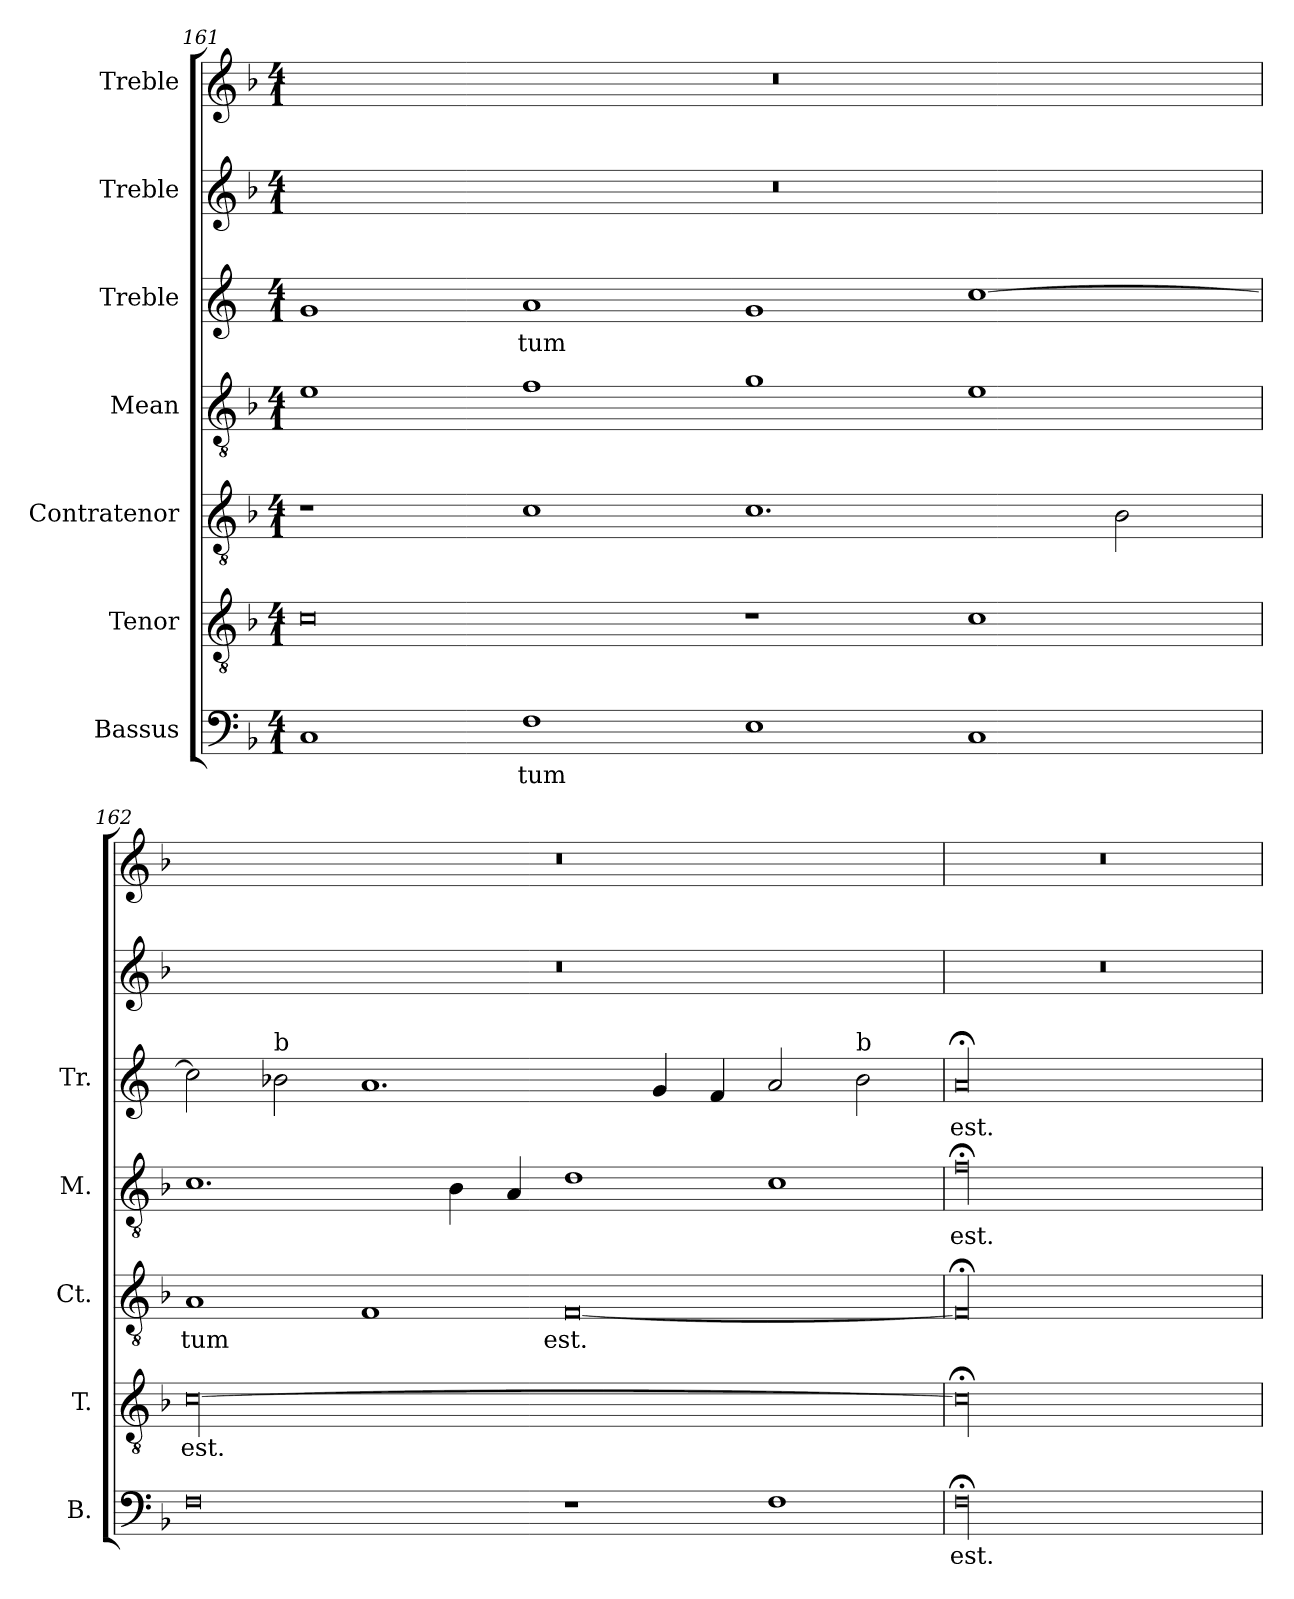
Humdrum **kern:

**kern	**text	**kern	**text	**kern	**text	**kern	**text	**kern	**text	**kern	**kern
*part7	*part7	*part6	*part6	*part5	*part5	*part4	*part4	*part3	*part3	*part2	*part1
*staff7	*staff7	*staff6	*staff6	*staff5	*staff5	*staff4	*staff4	*staff3	*staff3	*staff2	*staff1
*I"Bassus	*	*I"Tenor	*	*I"Contratenor	*	*I"Mean	*	*I"Treble	*	*I"Treble	*I"Treble
*I'B.	*	*I'T.	*	*I'Ct.	*	*I'M.	*	*I'Tr.	*	*	*
!!LO:PB:g=z
*clefF4	*	*clefGv2	*	*clefGv2	*	*clefGv2	*	*clefG2	*	*clefG2	*clefG2
*	*	*ITrd7c12	*	*ITrd7c12	*	*ITrd7c12	*	*	*	*	*
*k[b-]	*	*k[b-]	*	*k[b-]	*	*k[b-]	*	*k[]	*	*k[b-]	*k[b-]
*F:	*	*F:	*	*F:	*	*F:	*	*	*	*F:	*F:
*M4/1	*	*M4/1	*	*M4/1	*	*M4/1	*	*M4/1	*	*M4/1	*M4/1
=161	=161	=161	=161	=161	=161	=161	=161	=161	=161	=161	=161
!	!	!	!	!	!	!	!	!	!	!LO:N:vis=1	!LO:N:vis=1
1Ci	.	0Ci	.	1r	.	1Ei	.	1gi	.	00r	00r
!	!LO:LY:b:color=#000000	!	!	!	!	!	!	!	!	!	!
!	!	!	!	!	!	!	!	!	!LO:LY:b:color=#000000	!	!
1Fi	-tum	.	.	1Ci	.	1Fi	.	1ai	-tum	.	.
1Ei	.	1r	.	1.Ci	.	1Gi	.	1gi	.	.	.
1Ci	.	1Ci	.	.	.	1Ei	.	[>1cci	.	.	.
.	.	.	.	2BB-i\	.	.	.	.	.	.	.
=162`	=162`	=162`	=162`	=162`	=162`	=162`	=162`	=162`	=162`	=162`	=162`
!	!	!	!LO:LY:b:color=#000000	!	!	!	!	!	!	!	!
!	!	!	!	!	!LO:LY:b:color=#000000	!	!	!	!	!LO:N:vis=1	!LO:N:vis=1
0Fi	.	[>00Ci	est.	1AAi	-tum	1.Ci	.	2cci\]	.	00r	00r
!	!	!	!	!	!	!	!	!LO:TX:a:t=b	!	!	!
.	.	.	.	.	.	.	.	2b-i\	.	.	.
.	.	.	.	1FFi	.	.	.	1.ai	.	.	.
.	.	.	.	.	.	4BB-i\	.	.	.	.	.
.	.	.	.	.	.	4AAi/	.	.	.	.	.
!	!	!	!	!	!LO:LY:b:color=#000000	!	!	!	!	!	!
1r	.	.	.	[<0FFi	est.	1Di	.	.	.	.	.
.	.	.	.	.	.	.	.	4gi/	.	.	.
.	.	.	.	.	.	.	.	4fi/	.	.	.
1Fi	.	.	.	.	.	1Ci	.	2ai/	.	.	.
!	!	!	!	!	!	!	!	!LO:TX:a:t=b	!	!	!
.	.	.	.	.	.	.	.	2b-i\	.	.	.
=163`	=163`	=163`	=163`	=163`	=163`	=163`	=163`	=163`	=163`	=163`	=163`
!	!LO:LY:b:color=#000000	!	!	!	!	!	!	!	!	!	!
!	!	!	!	!	!	!	!LO:LY:b:color=#000000	!	!	!	!
!	!	!	!	!	!	!	!	!	!LO:LY:b:color=#000000	!LO:N:vis=1	!LO:N:vis=1
00F;i	est.	00C;i]	.	00FF;i]	.	00F;i	est.	00a;i	est.	00r	00r
=	=	=	=	=	=	=	=	=	=	=	=
*-	*-	*-	*-	*-	*-	*-	*-	*-	*-	*-	*-
